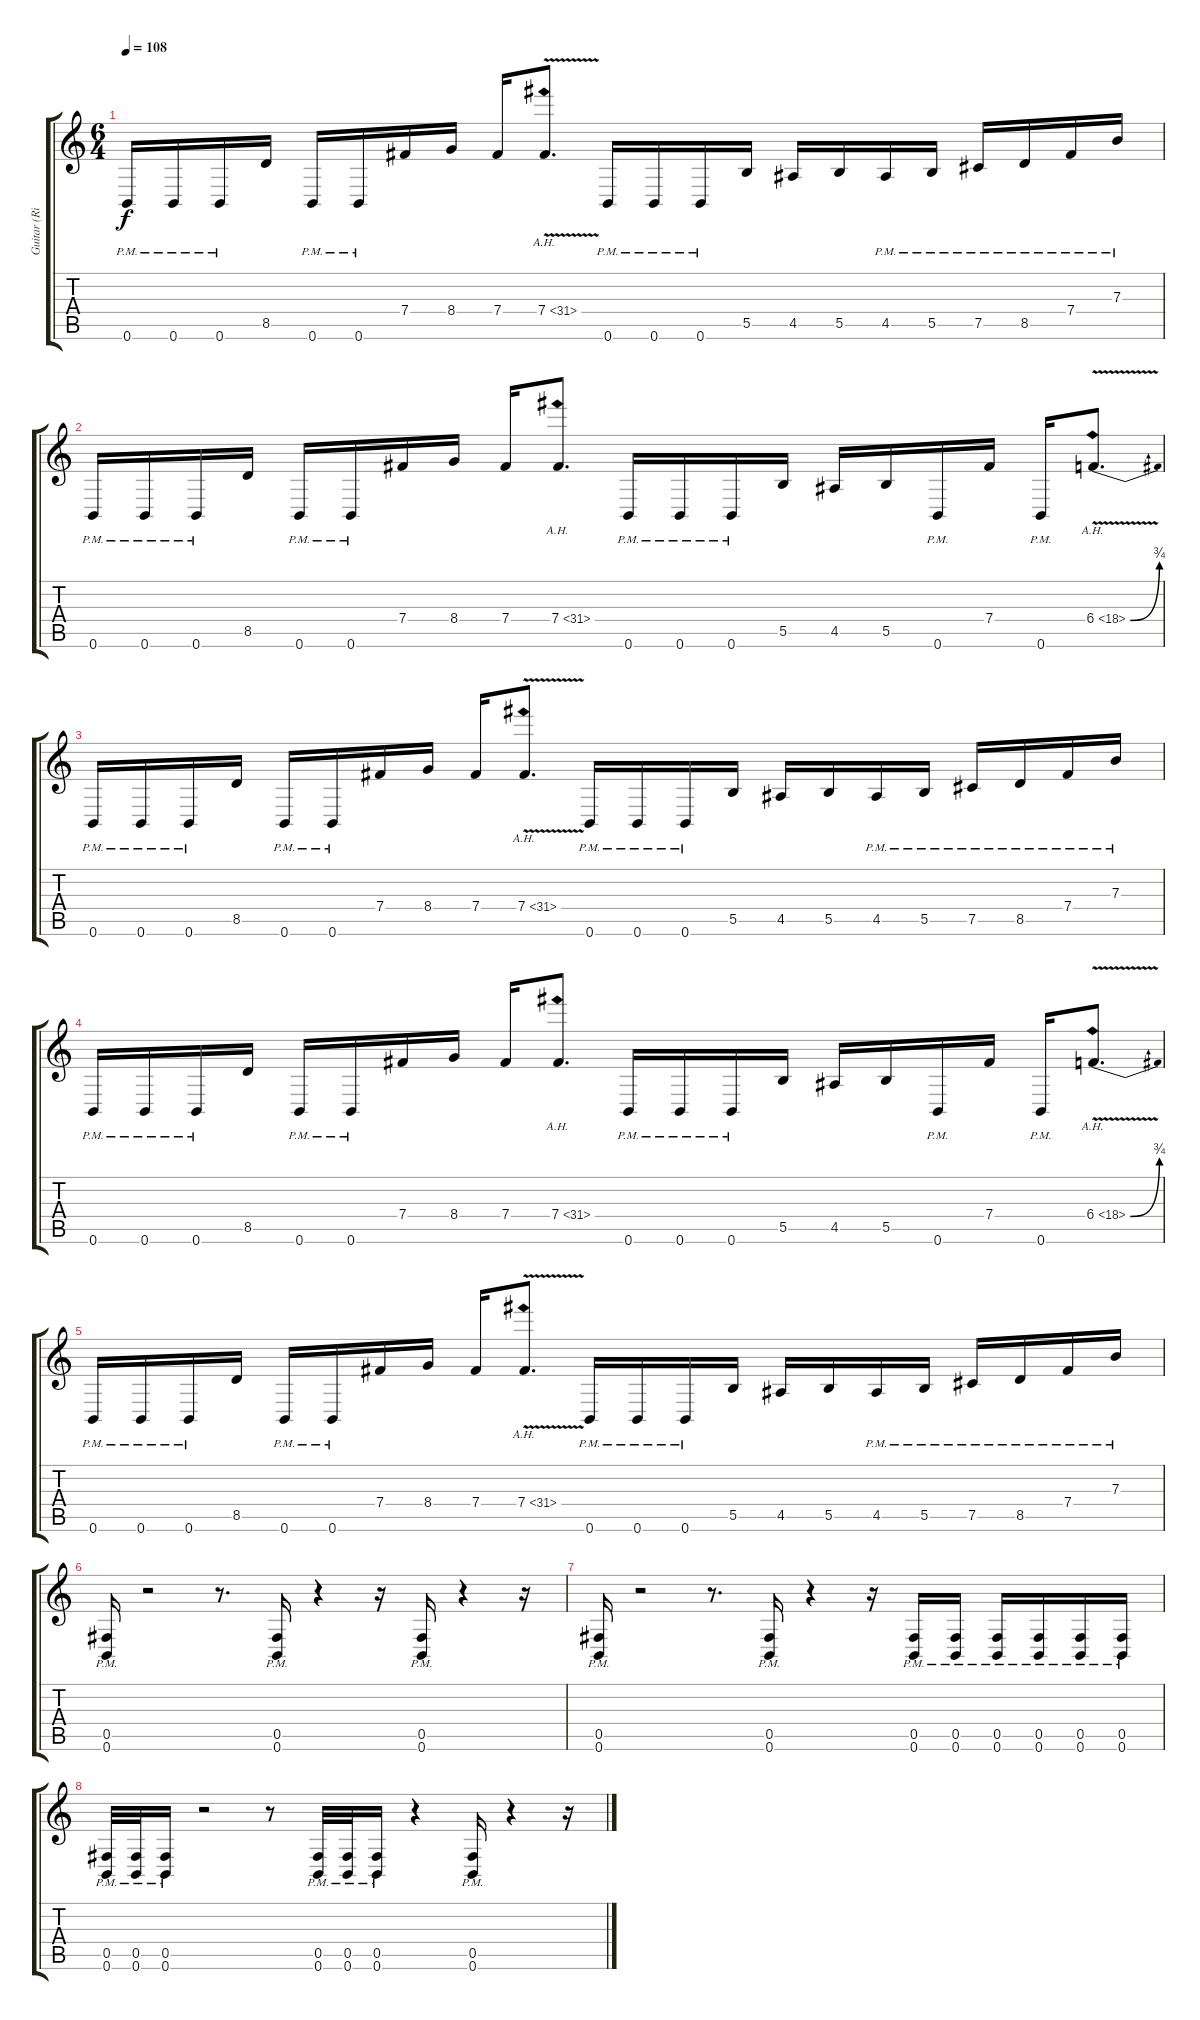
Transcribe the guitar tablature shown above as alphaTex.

\track ("Guitar (Right)" "Guitar (Ri") {instrument overdrivenguitar}
\staff {score tabs}
\tuning (Db4 Ab3 E3 B2 Gb2 B1) {hide}
\ts (6 4)
\tempo 108
\clef g2
\ks c
0.6{pm}.16{dy f} 0.6{pm}.16 0.6{pm}.16 8.5.16 0.6{pm}.16 0.6{pm}.16 7.4.16 8.4.16 7.4.16 7.4{ah 24 v}.8{d} 0.6{pm}.16 0.6{pm}.16 0.6{pm}.16 5.5.16 4.5.16 5.5.16 4.5{pm}.16 5.5{pm}.16 7.5{pm}.16 8.5{pm}.16 7.4{pm}.16 7.3{pm}.16 |
0.6{pm}.16 0.6{pm}.16 0.6{pm}.16 8.5.16 0.6{pm}.16 0.6{pm}.16 7.4.16 8.4.16 7.4.16 7.4{ah 24}.8{d} 0.6{pm}.16 0.6{pm}.16 0.6{pm}.16 5.5.16 4.5.16 5.5.16 0.6{pm}.16 7.4.16 0.6{pm}.16 6.4{be (bend 0 0 60 3) ah 12 v}.8{d} |
0.6{pm}.16 0.6{pm}.16 0.6{pm}.16 8.5.16 0.6{pm}.16 0.6{pm}.16 7.4.16 8.4.16 7.4.16 7.4{ah 24 v}.8{d} 0.6{pm}.16 0.6{pm}.16 0.6{pm}.16 5.5.16 4.5.16 5.5.16 4.5{pm}.16 5.5{pm}.16 7.5{pm}.16 8.5{pm}.16 7.4{pm}.16 7.3{pm}.16 |
0.6{pm}.16 0.6{pm}.16 0.6{pm}.16 8.5.16 0.6{pm}.16 0.6{pm}.16 7.4.16 8.4.16 7.4.16 7.4{ah 24}.8{d} 0.6{pm}.16 0.6{pm}.16 0.6{pm}.16 5.5.16 4.5.16 5.5.16 0.6{pm}.16 7.4.16 0.6{pm}.16 6.4{be (bend 0 0 60 3) ah 12 v}.8{d} |
0.6{pm}.16 0.6{pm}.16 0.6{pm}.16 8.5.16 0.6{pm}.16 0.6{pm}.16 7.4.16 8.4.16 7.4.16 7.4{ah 24 v}.8{d} 0.6{pm}.16 0.6{pm}.16 0.6{pm}.16 5.5.16 4.5.16 5.5.16 4.5{pm}.16 5.5{pm}.16 7.5{pm}.16 8.5{pm}.16 7.4{pm}.16 7.3{pm}.16 |
(0.5{pm} 0.6{pm}).16 r.2 r.8{d} (0.5{pm} 0.6{pm}).16 r.4 r.16 (0.5{pm} 0.6{pm}).16 r.4 r.16 |
(0.5{pm} 0.6{pm}).16 r.2 r.8{d} (0.5{pm} 0.6{pm}).16 r.4 r.16 (0.5{pm} 0.6{pm}).16 (0.5{pm} 0.6{pm}).16 (0.5{pm} 0.6{pm}).16 (0.5{pm} 0.6{pm}).16 (0.5{pm} 0.6{pm}).16 (0.5{pm} 0.6{pm}).16 |
(0.5{pm} 0.6{pm}).32 (0.5{pm} 0.6{pm}).32 (0.5{pm} 0.6{pm}).16 r.2 r.8 (0.5{pm} 0.6{pm}).32 (0.5{pm} 0.6{pm}).32 (0.5{pm} 0.6{pm}).16 r.4 (0.5{pm} 0.6{pm}).16 r.4 r.16
